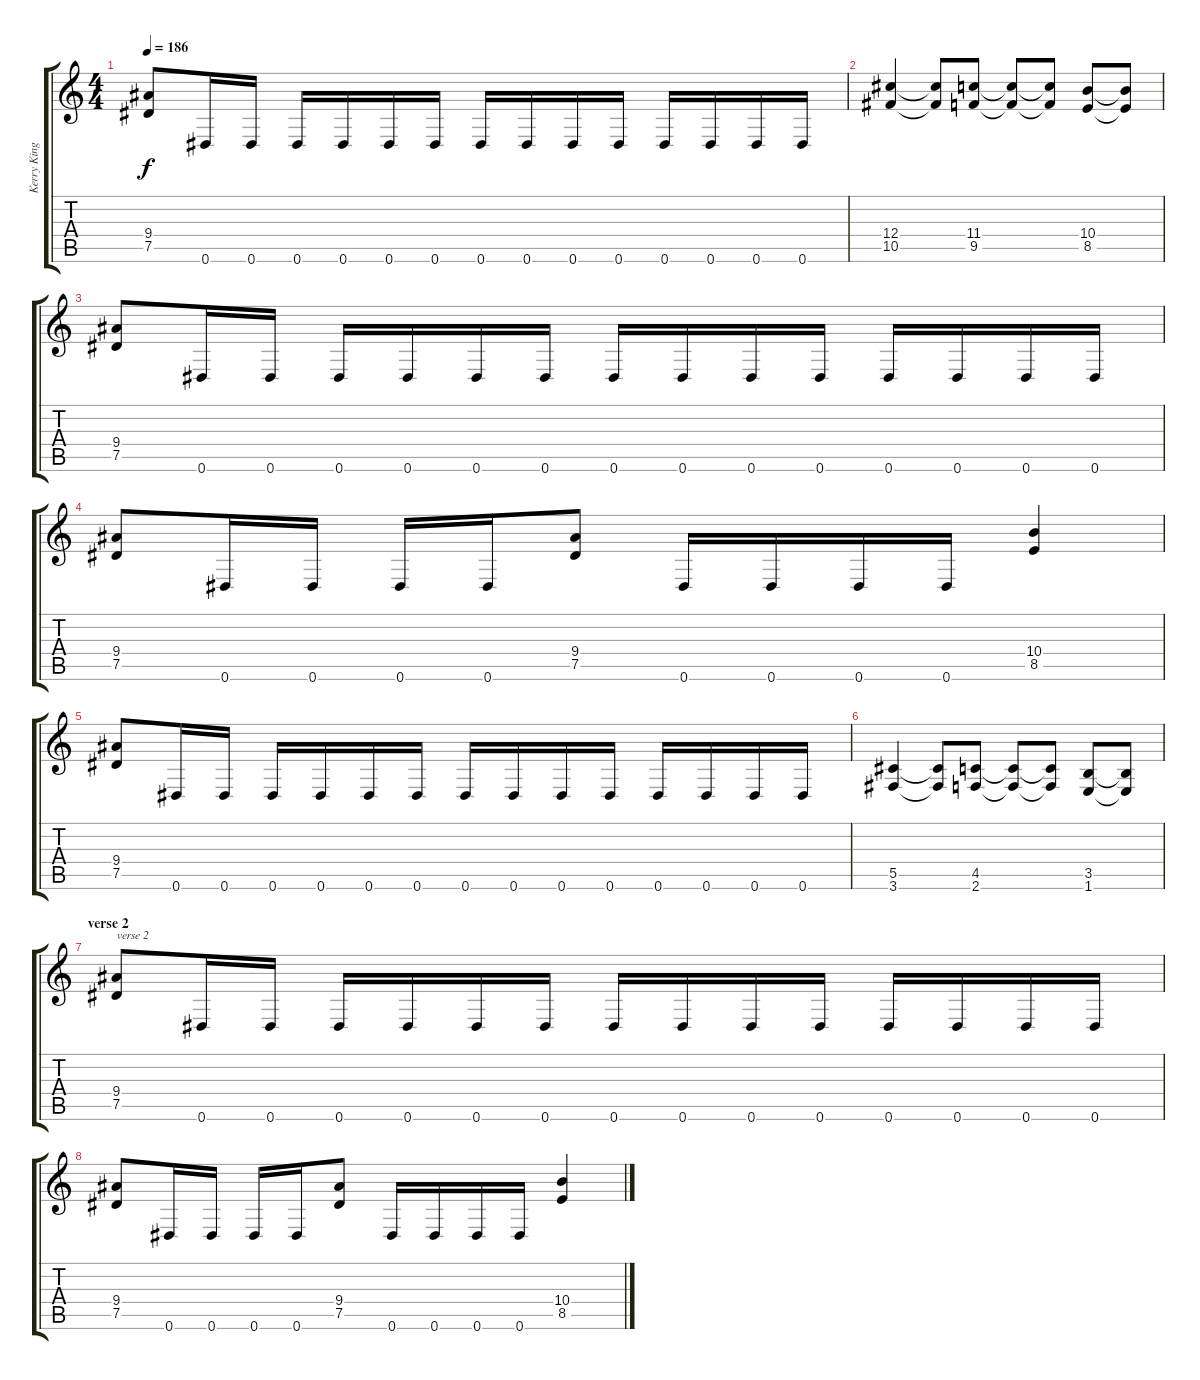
\track ("Kerry King" "Kerry King") {instrument distortionguitar}
\staff {score tabs}
\tuning (Eb4 Bb3 Gb3 Db3 Ab2 Eb2) {hide}
\ts (4 4)
\tempo 186
\clef g2
\ks c
(9.4 7.5).8{dy f} 0.6.16 0.6.16 0.6.16 0.6.16 0.6.16 0.6.16 0.6.16 0.6.16 0.6.16 0.6.16 0.6.16 0.6.16 0.6.16 0.6.16 |
(12.4 10.5).4 (12.4{t} 10.5{t}).8 (11.4 9.5).8 (11.4{t} 9.5{t}).8 (11.4{t} 9.5{t}).8 (10.4 8.5).8 (10.4{t} 8.5{t}).8 |
(9.4 7.5).8 0.6.16 0.6.16 0.6.16 0.6.16 0.6.16 0.6.16 0.6.16 0.6.16 0.6.16 0.6.16 0.6.16 0.6.16 0.6.16 0.6.16 |
(9.4 7.5).8 0.6.16 0.6.16 0.6.16 0.6.16 (9.4 7.5).8 0.6.16 0.6.16 0.6.16 0.6.16 (10.4 8.5).4 |
(9.4 7.5).8 0.6.16 0.6.16 0.6.16 0.6.16 0.6.16 0.6.16 0.6.16 0.6.16 0.6.16 0.6.16 0.6.16 0.6.16 0.6.16 0.6.16 |
(5.5 3.6).4 (5.5{t} 3.6{t}).8 (4.5 2.6).8 (4.5{t} 2.6{t}).8 (4.5{t} 2.6{t}).8 (3.5 1.6).8 (3.5{t} 1.6{t}).8 |
\section ("" "verse 2")
(9.4 7.5).8{txt "verse 2"} 0.6.16 0.6.16 0.6.16 0.6.16 0.6.16 0.6.16 0.6.16 0.6.16 0.6.16 0.6.16 0.6.16 0.6.16 0.6.16 0.6.16 |
(9.4 7.5).8 0.6.16 0.6.16 0.6.16 0.6.16 (9.4 7.5).8 0.6.16 0.6.16 0.6.16 0.6.16 (10.4 8.5).4
